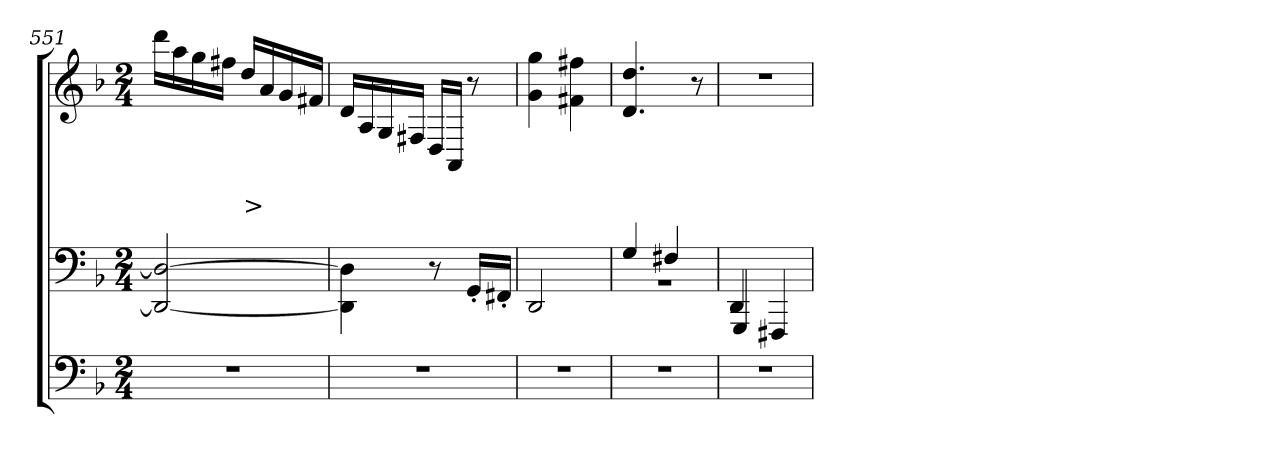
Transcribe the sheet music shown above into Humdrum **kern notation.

**kern	**kern	**kern	**text	**text
*part3	*part2	*part1	*part1	*part1
*staff3	*staff2	*staff1	*staff1	*staff1
*clefF4	*clefF4	*clefG2	*	*
*k[b-]	*k[b-]	*k[b-]	*	*
*M2/4	*M2/4	*M2/4	*	*
=551	=551	=551	=551	=551
2r	2D_ 2DD_	16dddLL	.	.
.	.	16aa	.	.
.	.	16gg	.	.
.	.	16ff#XJJ	.	.
.	.	16ddLL	.	>
.	.	16a	.	.
.	.	16g	.	.
.	.	16f#JJ	.	.
=552	=552	=552	=552	=552
2r	4D\] 4DD\]	16d\LL	.	.
.	.	16A/	.	.
.	.	16G/	.	.
.	.	16F#X/JJ	.	.
.	8r	16DLL	.	.
.	.	16AAJJ	.	.
.	16GG'>LL	8r	.	.
.	16FF#X'>JJ	.	.	.
=553	=553	=553	=553	=553
2r	2DD	4gg 4g	.	.
.	.	4ff#X 4f#X	.	.
=554	=554	=554	=554	=554
*	*^	*	*	*
2r	4G/	2r	4.dd/ 4.d/	.	.
.	4F#X/	.	.	.	.
.	.	.	8r	.	.
=555	=555	=555	=555	=555	=555
2r	4DD/	4GGG/	2r	.	.
.	4ryy	4FFF#X/	.	.	.
*	*v	*v	*	*	*
=	=	=	=	=
*-	*-	*-	*-	*-
